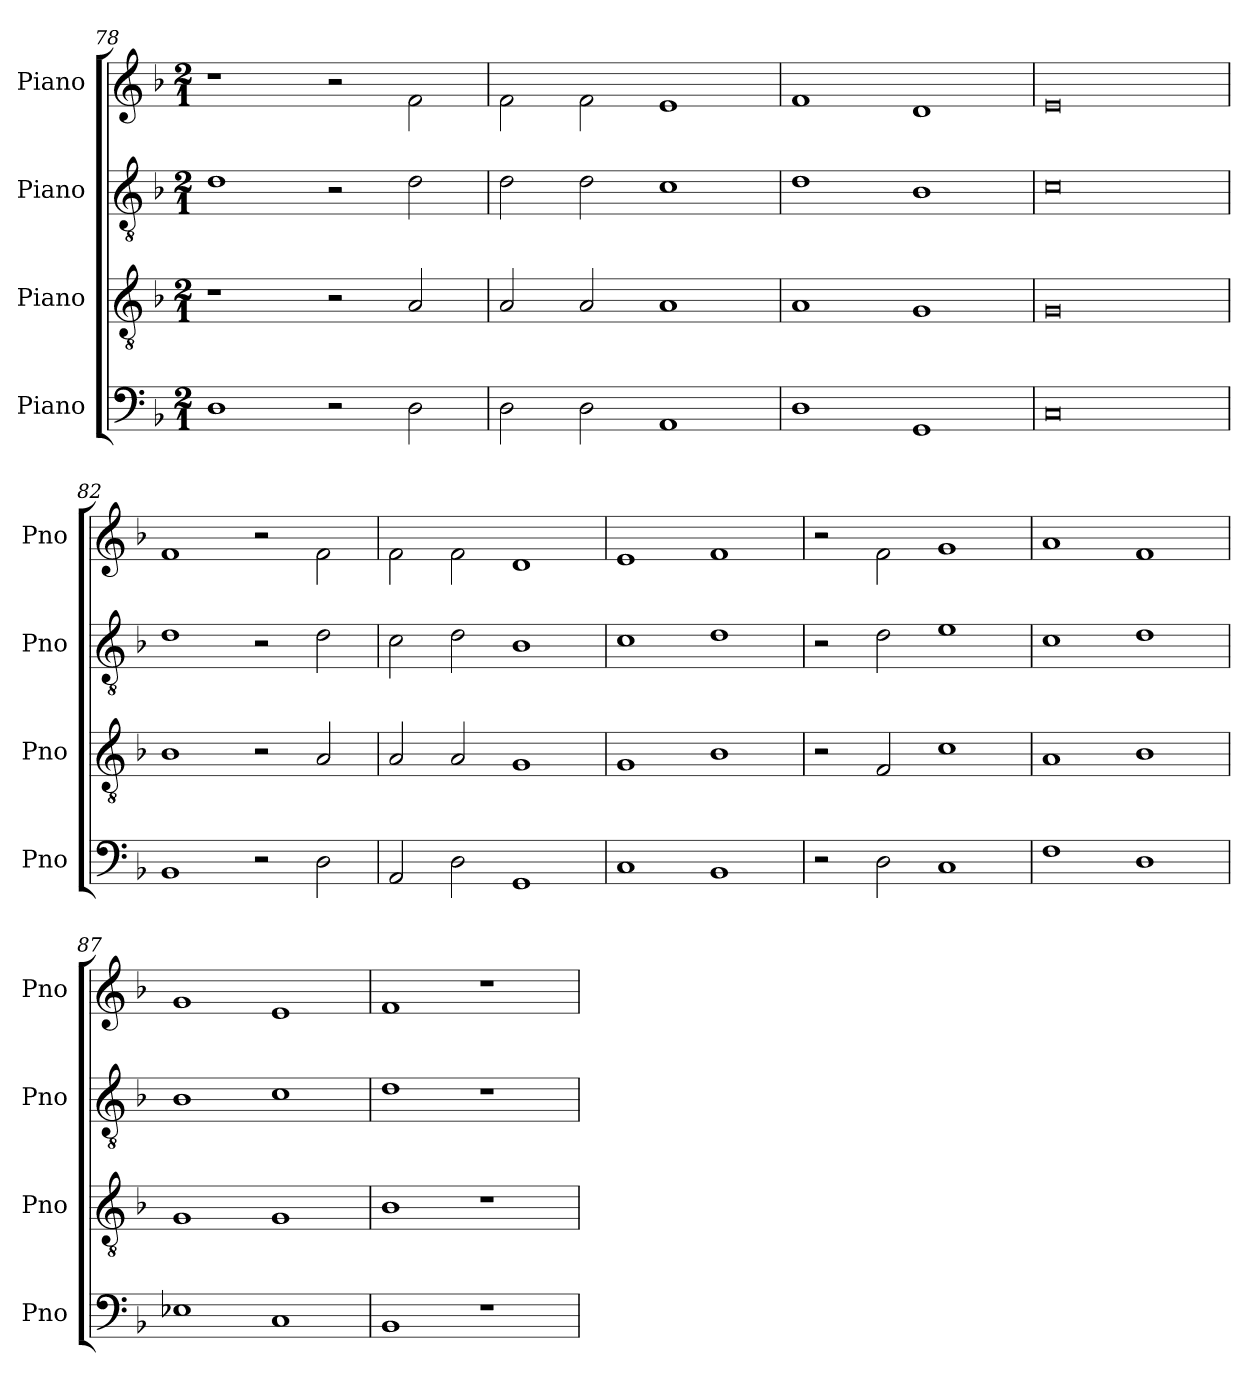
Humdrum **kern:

**kern	**kern	**kern	**kern
*part4	*part3	*part2	*part1
*staff4	*staff3	*staff2	*staff1
*I"Piano	*I"Piano	*I"Piano	*I"Piano
*I'Pno	*I'Pno	*I'Pno	*I'Pno
*clefF4	*clefGv2	*clefGv2	*clefG2
*k[b-]	*k[b-]	*k[b-]	*k[b-]
*M2/1	*M2/1	*M2/1	*M2/1
=78	=78	=78	=78
1D	1r	1d	1r
2r	2r	2r	2r
2D\	2A/	2d\	2f\
=79	=79	=79	=79
2D\	2A/	2d\	2f\
2D\	2A/	2d\	2f\
1AA	1A	1c	1e
=80	=80	=80	=80
1D	1A	1d	1f
1GG	1G	1B-	1d
=81	=81	=81	=81
0C	0G	0c	0e
!!LO:LB:g=z
=82	=82	=82	=82
1BB-	1B-	1d	1f
2r	2r	2r	2r
2D\	2A/	2d\	2f\
=83	=83	=83	=83
2AA/	2A/	2c\	2f\
2D\	2A/	2d\	2f\
1GG	1G	1B-	1d
=84	=84	=84	=84
1C	1G	1c	1e
1BB-	1B-	1d	1f
=85	=85	=85	=85
2r	2r	2r	2r
2D\	2F/	2d\	2f\
1C	1c	1e	1g
=86	=86	=86	=86
1F	1A	1c	1a
1D	1B-	1d	1f
!!LO:LB:g=z
=87	=87	=87	=87
1E-X	1G	1B-	1g
1C	1G	1c	1e
=88	=88	=88	=88
1BB-	1B-	1d	1f
1r	1r	1r	1r
=	=	=	=
*-	*-	*-	*-
